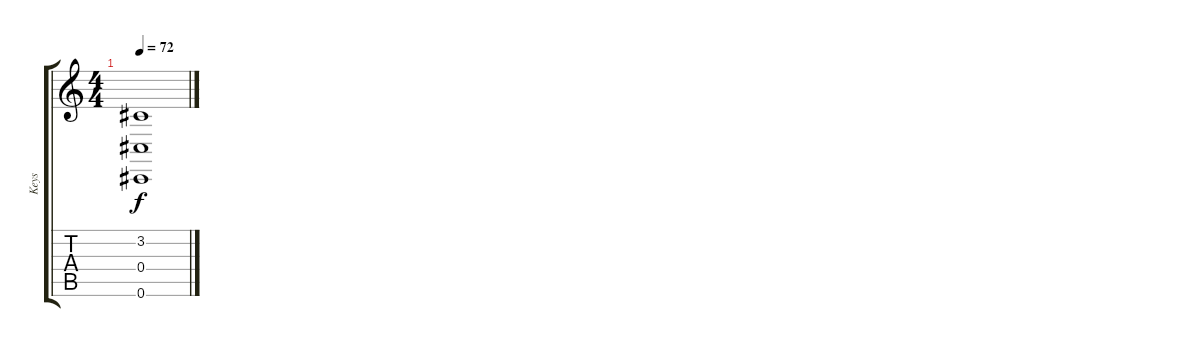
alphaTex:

\track ("Keys" "Keys") {instrument drawbarorgan}
\staff {score tabs}
\tuning (Eb4 Bb3 Gb3 Db3 Ab2 Db2) {hide}
\ts (4 4)
\tempo 72
\clef g2
\ks c
(3.2{t} 0.4{t} 0.6{t}).1{dy f}
